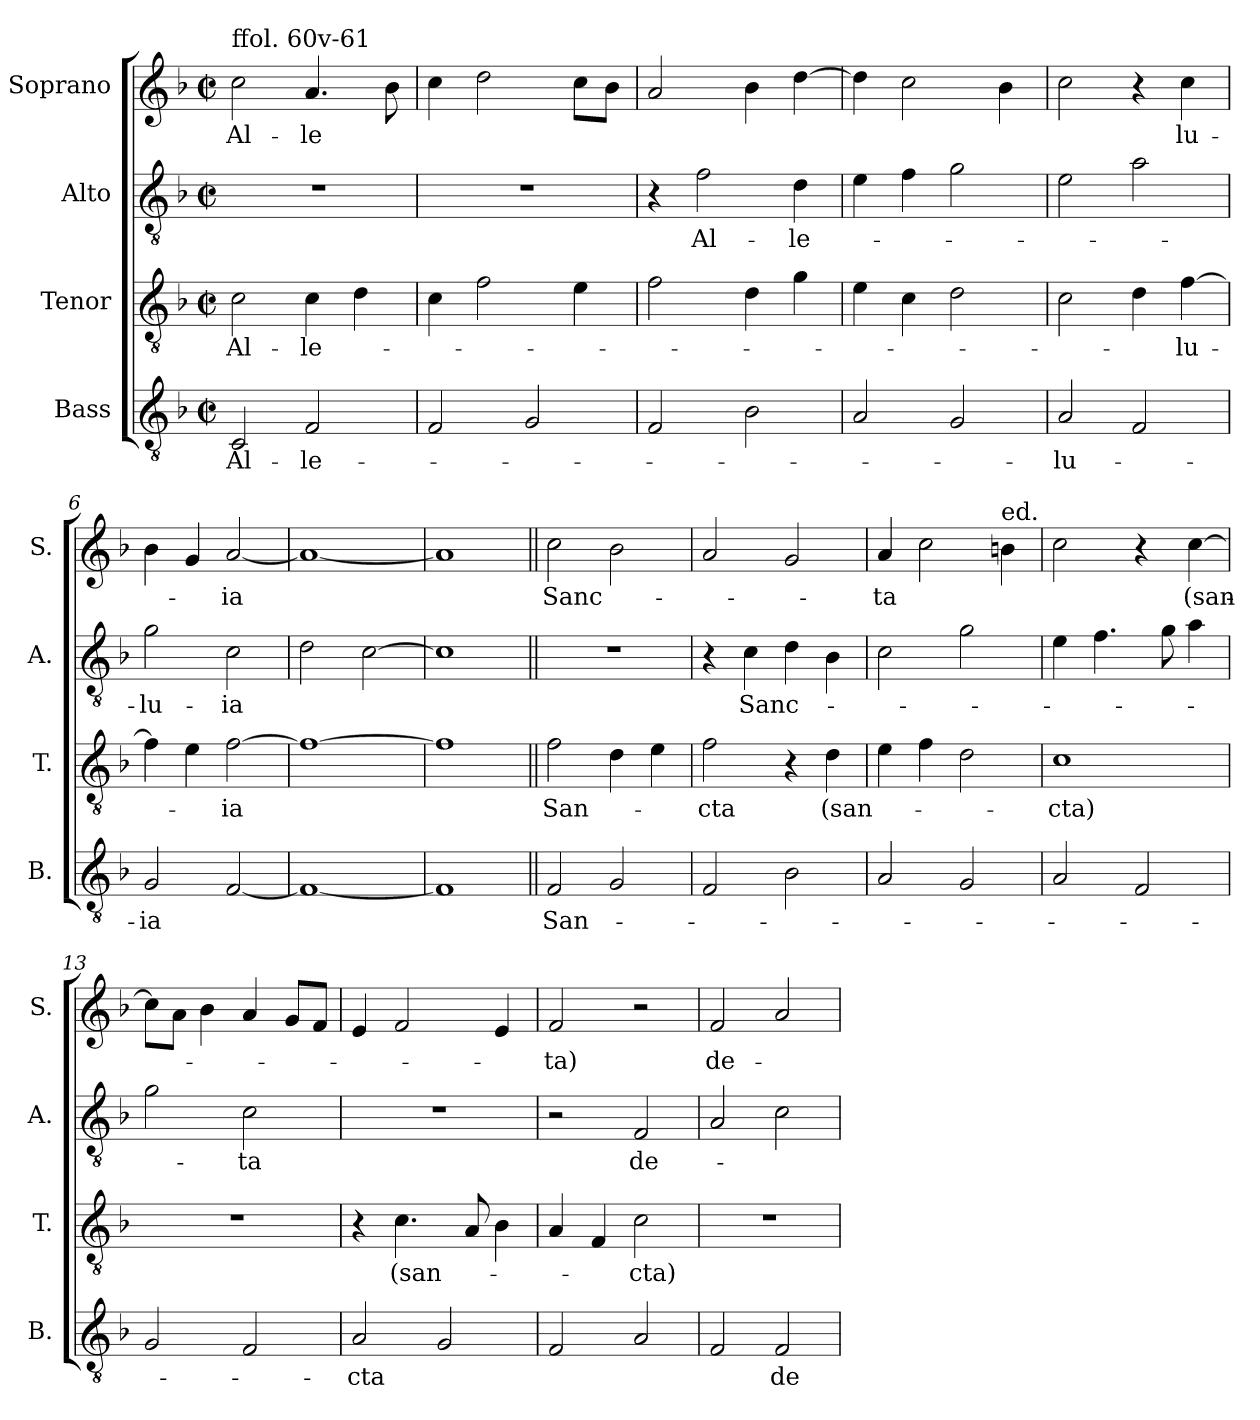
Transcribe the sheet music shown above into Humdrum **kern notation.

**kern	**text	**kern	**text	**kern	**text	**kern	**text
*part4	*part4	*part3	*part3	*part2	*part2	*part1	*part1
*staff4	*staff4	*staff3	*staff3	*staff2	*staff2	*staff1	*staff1
*I"Bass	*	*I"Tenor	*	*I"Alto	*	*I"Soprano	*
*I'B.	*	*I'T.	*	*I'A.	*	*I'S.	*
*clefGv2	*	*clefGv2	*	*clefGv2	*	*clefG2	*
*k[b-]	*	*k[b-]	*	*k[b-]	*	*k[b-]	*
*M2/2	*	*M2/2	*	*M2/2	*	*M2/2	*
*met(c|)	*	*met(c|)	*	*met(c|)	*	*met(c|)	*
=1	=1	=1	=1	=1	=1	=1	=1
!	!	!	!	!	!	!LO:TX:a:t=ffol. 60v-61	!
!	!LO:LY:b	!	!LO:LY:b	!	!	!	!LO:LY:b
2C/	Al-	2c\	Al-	1r	.	2cc\	Al-
!	!LO:LY:b	!	!LO:LY:b	!	!	!	!LO:LY:b
2F/	-le-	4c\	-le-	.	.	4.a/	-le
.	.	4d\	.	.	.	.	.
.	.	.	.	.	.	8b-\	.
=2	=2	=2	=2	=2	=2	=2	=2
2F/	.	4c\	.	1r	.	4cc\	.
.	.	2f\	.	.	.	2dd\	.
2G/	.	.	.	.	.	.	.
.	.	4e\	.	.	.	8cc\L	.
.	.	.	.	.	.	8b-\J	.
=3	=3	=3	=3	=3	=3	=3	=3
2F/	.	2f\	.	4r	.	2a/	.
!	!	!	!	!	!LO:LY:b	!	!
.	.	.	.	2f\	Al-	.	.
2B-\	.	4d\	.	.	.	4b-\	.
!	!	!	!	!	!LO:LY:b	!	!
.	.	4g\	.	4d\	-le-	[4dd\	.
=4	=4	=4	=4	=4	=4	=4	=4
2A/	.	4e\	.	4e\	.	4dd\]	.
.	.	4c\	.	4f\	.	2cc\	.
2G/	.	2d\	.	2g\	.	.	.
.	.	.	.	.	.	4b-\	.
=5	=5	=5	=5	=5	=5	=5	=5
!	!LO:LY:b	!	!	!	!	!	!
2A/	-lu-	2c\	.	2e\	.	2cc\	.
2F/	.	4d\	.	2a\	.	4r	.
!	!	!	!LO:LY:b	!	!	!	!LO:LY:b
.	.	[4f\	-lu-	.	.	4cc\	lu-
=6	=6	=6	=6	=6	=6	=6	=6
!	!LO:LY:b	!	!	!	!LO:LY:b	!	!
2G/	-ia	4f\]	.	2g\	lu-	4b-\	.
.	.	4e\	.	.	.	4g/	.
!	!	!	!LO:LY:b	!	!LO:LY:b	!	!LO:LY:b
[2F/	.	[2f\	-ia	2c\	-ia	[2a/	-ia
=7	=7	=7	=7	=7	=7	=7	=7
1F_	.	1f_	.	2d\	.	1a_	.
.	.	.	.	[2c\	.	.	.
=8	=8	=8	=8	=8	=8	=8	=8
1F]	.	1f]	.	1c]	.	1a]	.
=9||	=9||	=9||	=9||	=9||	=9||	=9||	=9||
!	!LO:LY:b	!	!LO:LY:b	!	!	!	!LO:LY:b
2F/	San-	2f\	San-	1r	.	2cc\	Sanc-
2G/	.	4d\	.	.	.	2b-\	.
.	.	4e\	.	.	.	.	.
=10	=10	=10	=10	=10	=10	=10	=10
!	!	!	!LO:LY:b	!	!	!	!
2F/	.	2f\	-cta	4r	.	2a/	.
!	!	!	!	!	!LO:LY:b	!	!
.	.	.	.	4c\	Sanc-	.	.
2B-\	.	4r	.	4d\	.	2g/	.
!	!	!	!LO:LY:b	!	!	!	!
.	.	4d\	(san-	4B-\	.	.	.
=11	=11	=11	=11	=11	=11	=11	=11
!	!	!	!	!	!	!	!LO:LY:b
2A/	.	4e\	.	2c\	.	4a/	-ta
.	.	4f\	.	.	.	2cc\	.
2G/	.	2d\	.	2g\	.	.	.
!	!	!	!	!	!	!LO:TX:a:t=ed.	!
.	.	.	.	.	.	4bn\	.
=12	=12	=12	=12	=12	=12	=12	=12
!	!	!	!LO:LY:b	!	!	!	!
2A/	.	1c	-cta)	4e\	.	2cc\	.
.	.	.	.	4.f\	.	.	.
2F/	.	.	.	.	.	4r	.
.	.	.	.	8g\	.	.	.
!	!	!	!	!	!	!	!LO:LY:b
.	.	.	.	4a\	.	[4cc\	(san-
=13	=13	=13	=13	=13	=13	=13	=13
2G/	.	1r	.	2g\	.	8cc\L]	.
.	.	.	.	.	.	8a\J	.
.	.	.	.	.	.	4b-\	.
!	!	!	!	!	!LO:LY:b	!	!
2F/	.	.	.	2c\	-ta	4a/	.
.	.	.	.	.	.	8g/L	.
.	.	.	.	.	.	8f/J	.
=14	=14	=14	=14	=14	=14	=14	=14
!	!LO:LY:b	!	!	!	!	!	!
2A/	-cta	4r	.	1r	.	4e/	.
!	!	!	!LO:LY:b	!	!	!	!
.	.	4.c\	(san-	.	.	2f/	.
2G/	.	.	.	.	.	.	.
.	.	8A/	.	.	.	.	.
.	.	4B-\	.	.	.	4e/	.
=15	=15	=15	=15	=15	=15	=15	=15
!	!	!	!	!	!	!	!LO:LY:b
2F/	.	4A/	.	2r	.	2f/	-ta)
.	.	4F/	.	.	.	.	.
!	!	!	!LO:LY:b	!	!LO:LY:b	!	!
2A/	.	2c\	-cta)	2F/	de-	2r	.
=16	=16	=16	=16	=16	=16	=16	=16
!	!	!	!	!	!	!	!LO:LY:b
2F/	.	1r	.	2A/	.	2f/	de-
!	!LO:LY:b	!	!	!	!	!	!
2F/	de-	.	.	2c\	.	2a/	.
=	=	=	=	=	=	=	=
*-	*-	*-	*-	*-	*-	*-	*-
